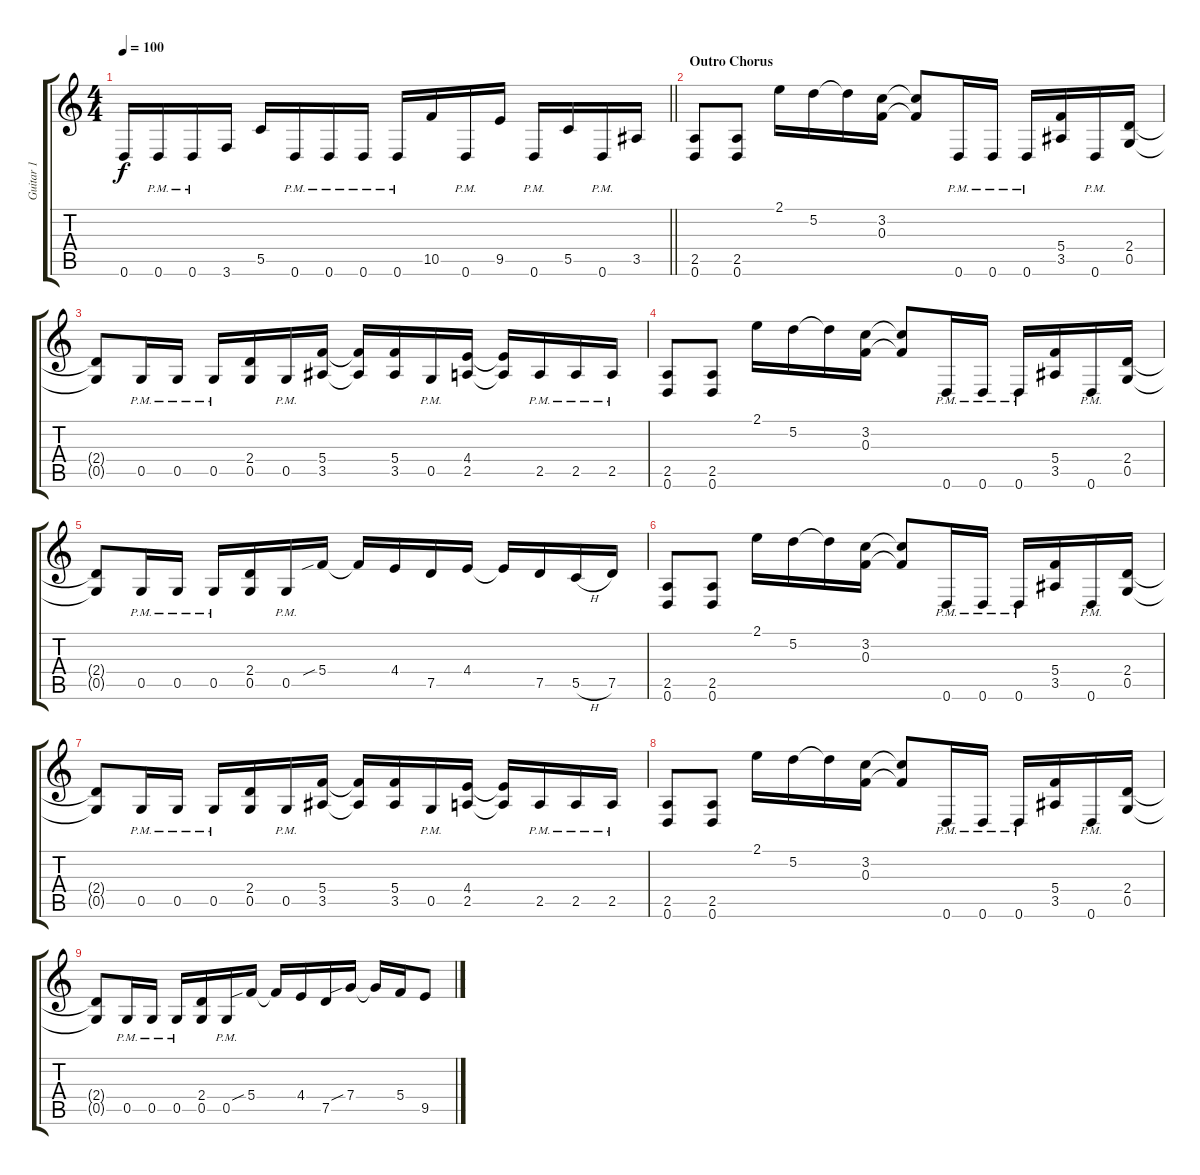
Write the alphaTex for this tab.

\track ("Guitar 1" "Guitar 1") {instrument distortionguitar}
\staff {score tabs}
\tuning (D4 A3 F3 C3 G2 D2) {hide}
\ts (4 4)
\tempo 100
\clef g2
\barLineRight lightlight
\ks c
0.6.16{dy f} 0.6{pm}.16 0.6{pm}.16 3.6.16 5.5.16 0.6{pm}.16 0.6{pm}.16 0.6{pm}.16 0.6{pm}.16 10.5.16 0.6{pm}.16 9.5.16 0.6{pm}.16 5.5.16 0.6{pm}.16 3.5.16 |
\section ("" "Outro Chorus")
(2.5 0.6).8 (2.5 0.6).8 2.1.16 5.2.16 5.2{t}.16 (3.2 0.3).16 (3.2{t} 0.3{t}).8 0.6{pm}.16 0.6{pm}.16 0.6{pm}.16 (5.4 3.5).16 0.6{pm}.16 (2.4 0.5).16 |
(2.4{t} 0.5{t}).8 0.5{pm}.16 0.5{pm}.16 0.5{pm}.16 (2.4 0.5).16 0.5{pm}.16 (5.4 3.5).16 (5.4{t} 3.5{t}).16 (5.4 3.5).16 0.5{pm}.16 (4.4 2.5).16 (4.4{t} 2.5{t}).16 2.5{pm}.16 2.5{pm}.16 2.5{pm}.16 |
(2.5 0.6).8 (2.5 0.6).8 2.1.16 5.2.16 5.2{t}.16 (3.2 0.3).16 (3.2{t} 0.3{t}).8 0.6{pm}.16 0.6{pm}.16 0.6{pm}.16 (5.4 3.5).16 0.6{pm}.16 (2.4 0.5).16 |
(2.4{t} 0.5{t}).8 0.5{pm}.16 0.5{pm}.16 0.5{pm}.16 (2.4 0.5).16 0.5{pm}.16 5.4{sib}.16 5.4{t}.16 4.4.16 7.5.16 4.4.16 4.4{t}.16 7.5.16 5.5{h}.16 7.5.16 |
(2.5 0.6).8 (2.5 0.6).8 2.1.16 5.2.16 5.2{t}.16 (3.2 0.3).16 (3.2{t} 0.3{t}).8 0.6{pm}.16 0.6{pm}.16 0.6{pm}.16 (5.4 3.5).16 0.6{pm}.16 (2.4 0.5).16 |
(2.4{t} 0.5{t}).8 0.5{pm}.16 0.5{pm}.16 0.5{pm}.16 (2.4 0.5).16 0.5{pm}.16 (5.4 3.5).16 (5.4{t} 3.5{t}).16 (5.4 3.5).16 0.5{pm}.16 (4.4 2.5).16 (4.4{t} 2.5{t}).16 2.5{pm}.16 2.5{pm}.16 2.5{pm}.16 |
(2.5 0.6).8 (2.5 0.6).8 2.1.16 5.2.16 5.2{t}.16 (3.2 0.3).16 (3.2{t} 0.3{t}).8 0.6{pm}.16 0.6{pm}.16 0.6{pm}.16 (5.4 3.5).16 0.6{pm}.16 (2.4 0.5).16 |
(2.4{t} 0.5{t}).8 0.5{pm}.16 0.5{pm}.16 0.5{pm}.16 (2.4 0.5).16 0.5{pm}.16 5.4{sib}.16 5.4{t}.16 4.4.16 7.5.16 7.4{sib}.16 7.4{t}.16 5.4.16 9.5.8
